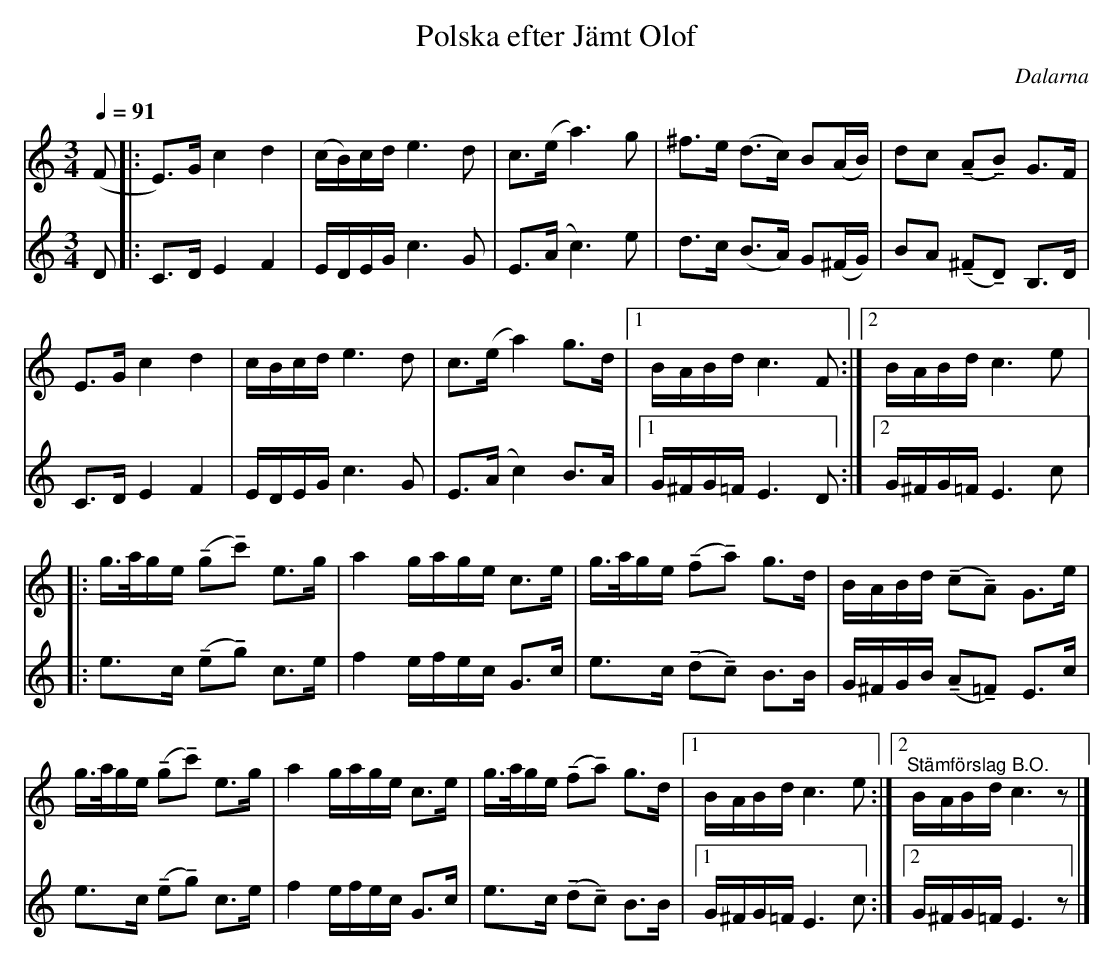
X:1
T:Polska efter Jämt Olof
O:Dalarna
L:1/8
Q:1/4=91
M:3/4
U:t=tenuto
K:C
V:1
(F |: E>)G c2 d2 | (c/B/)c/d/ e3 d | c>(e a3) g | ^f>e (d>c) B(A/B/) | dc (tAtB) G>F |
E>G c2 d2 | c/B/c/d/ e3 d | c>(e a2) g>d |1 B/A/B/d/ c3 F :|2 B/A/B/d/ c3 e |:
g/>a/g/e/ (tgtc') e>g | a2 g/a/g/e/ c>e | g/>a/g/e/ (tfta) g>d | B/A/B/d/ (tctA) G>e |
g/>a/g/e/ (tgtc') e>g | a2 g/a/g/e/ c>e | g/>a/g/e/ (tfta) g>d |1 B/A/B/d/ c3 e :|2"^Stämförslag B.O." B/A/B/d/ c3 z |]
V:2
D |: C>D E2 F2 | E/D/E/G/ c3 G | E>(A c3) e | d>c (B>A) G(^F/G/) | BA (t^FtD) B,>D |
C>D E2 F2 | E/D/E/G/ c3 G | E>(A c2) B>A |1 G/^F/G/=F/ E3 D :|2 G/^F/G/=F/ E3 c |:
e>c (tetg) c>e | f2 e/f/e/c/ G>c | e>c (tdtc) B>B | G/^F/G/B/ (tAt=F) E>c |
e>c (tetg) c>e | f2 e/f/e/c/ G>c | e>c (tdtc) B>B |1 G/^F/G/=F/ E3 c :|2 G/^F/G/=F/ E3 z |]
